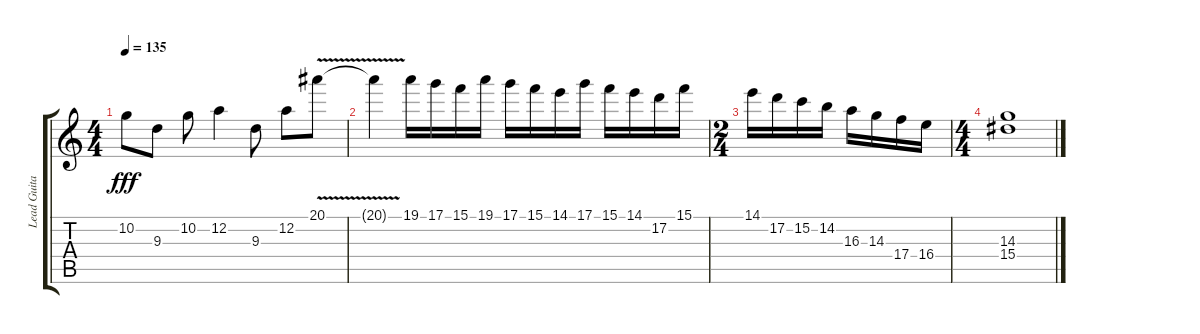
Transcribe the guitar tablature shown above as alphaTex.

\track ("Lead Guitar" "Lead Guita") {instrument distortionguitar}
\staff {score tabs}
\tuning (D4 A3 F3 C3 G2 D2) {hide}
\ts (4 4)
\tempo 135
\clef g2
\ks c
10.2.8{dy fff} 9.3.8 10.2.8 12.2.4 9.3.8 12.2.8 20.1{v}.8 |
20.1{t}.4 19.1.16 17.1.16 15.1.16 19.1.16 17.1.16 15.1.16 14.1.16 17.1.16 15.1.16 14.1.16 17.2.16 15.1.16 |
\ts (2 4)
14.1.16 17.2.16 15.2.16 14.2.16 16.3.16 14.3.16 17.4.16 16.4.16 |
\ts (4 4)
(14.3 15.4).1
